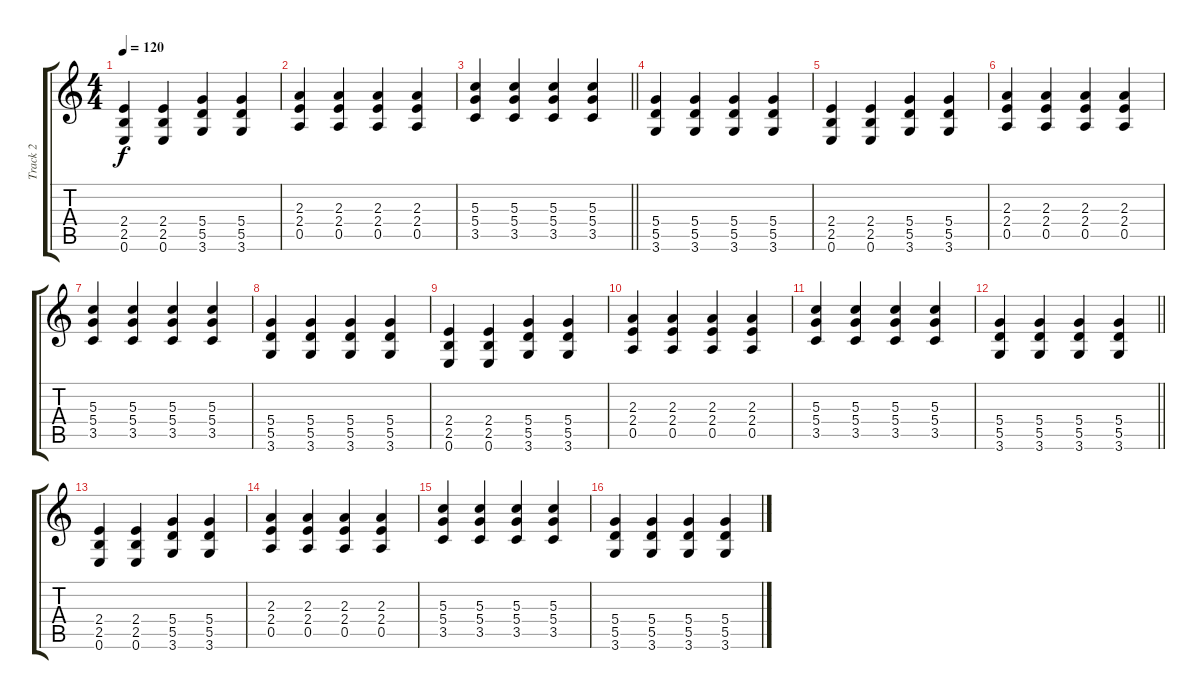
\track ("Track 2" "Track 2") {instrument distortionguitar}
\staff {score tabs}
\tuning (E4 B3 G3 D3 A2 E2) {hide}
\ts (4 4)
\tempo 120
\clef g2
\ks c
(2.4 2.5 0.6).4{dy f} (2.4 2.5 0.6).4 (5.4 5.5 3.6).4 (5.4 5.5 3.6).4 |
(2.3 2.4 0.5).4 (2.3 2.4 0.5).4 (2.3 2.4 0.5).4 (2.3 2.4 0.5).4 |
\barLineRight lightlight
(5.3 5.4 3.5).4 (5.3 5.4 3.5).4 (5.3 5.4 3.5).4 (5.3 5.4 3.5).4 |
(5.4 5.5 3.6).4 (5.4 5.5 3.6).4 (5.4 5.5 3.6).4 (5.4 5.5 3.6).4 |
(2.4 2.5 0.6).4 (2.4 2.5 0.6).4 (5.4 5.5 3.6).4 (5.4 5.5 3.6).4 |
(2.3 2.4 0.5).4 (2.3 2.4 0.5).4 (2.3 2.4 0.5).4 (2.3 2.4 0.5).4 |
(5.3 5.4 3.5).4 (5.3 5.4 3.5).4 (5.3 5.4 3.5).4 (5.3 5.4 3.5).4 |
(5.4 5.5 3.6).4 (5.4 5.5 3.6).4 (5.4 5.5 3.6).4 (5.4 5.5 3.6).4 |
(2.4 2.5 0.6).4 (2.4 2.5 0.6).4 (5.4 5.5 3.6).4 (5.4 5.5 3.6).4 |
(2.3 2.4 0.5).4 (2.3 2.4 0.5).4 (2.3 2.4 0.5).4 (2.3 2.4 0.5).4 |
(5.3 5.4 3.5).4 (5.3 5.4 3.5).4 (5.3 5.4 3.5).4 (5.3 5.4 3.5).4 |
\barLineRight lightlight
(5.4 5.5 3.6).4 (5.4 5.5 3.6).4 (5.4 5.5 3.6).4 (5.4 5.5 3.6).4 |
(2.4 2.5 0.6).4 (2.4 2.5 0.6).4 (5.4 5.5 3.6).4 (5.4 5.5 3.6).4 |
(2.3 2.4 0.5).4 (2.3 2.4 0.5).4 (2.3 2.4 0.5).4 (2.3 2.4 0.5).4 |
(5.3 5.4 3.5).4 (5.3 5.4 3.5).4 (5.3 5.4 3.5).4 (5.3 5.4 3.5).4 |
(5.4 5.5 3.6).4 (5.4 5.5 3.6).4 (5.4 5.5 3.6).4 (5.4 5.5 3.6).4
